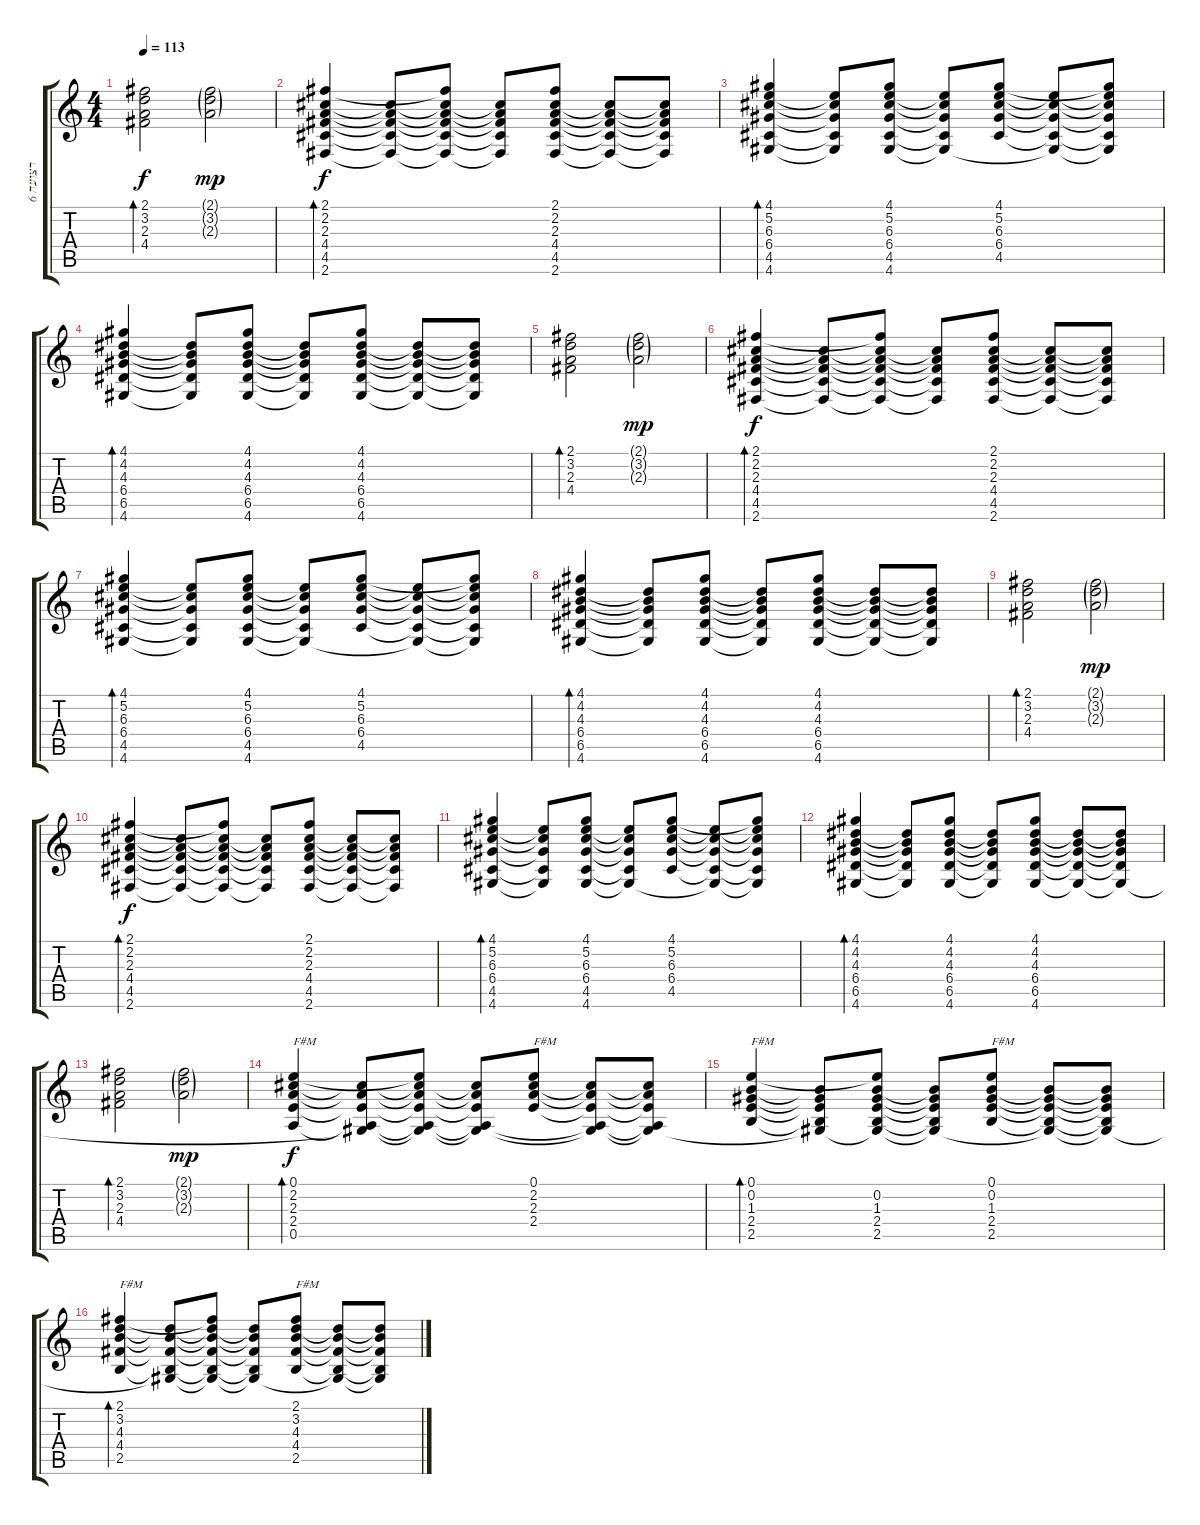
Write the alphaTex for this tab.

\track ("רצועה 6" "רצועה 6") {instrument acousticguitarsteel}
\staff {score tabs}
\tuning (E4 B3 G3 D3 A2 E2) {hide}
\ts (4 4)
\tempo 113
\clef g2
\ks c
(2.1 3.2 2.3 4.4).2{bd 60 dy f} (2.1{g} 3.2{g} 2.3{g}).2{dy mp} |
(2.1 2.2 2.3 4.4 4.5 2.6).4{bd 60 dy f} (2.2{t} 2.3{t} 4.4{t} 4.5{t} 2.6{t}).8 (2.1{t} 2.2{t} 2.3{t} 4.4{t} 4.5{t} 2.6{t}).8 (2.2{t} 2.3{t} 4.4{t} 4.5{t} 2.6{t}).8 (2.1 2.2 2.3 4.4 4.5 2.6).8 (2.2{t} 2.3{t} 4.4{t} 4.5{t} 2.6{t}).8 (2.2{t} 2.3{t} 4.4{t} 4.5{t} 2.6{t}).8 |
(4.1 5.2 6.3 6.4 4.5 4.6).4{bd 60} (5.2{t} 6.3{t} 6.4{t} 4.5{t} 4.6{t}).8 (4.1 5.2 6.3 6.4 4.5 4.6).8 (5.2{t} 6.3{t} 6.4{t} 4.5{t} 4.6{t}).8 (4.1 5.2 6.3 6.4 4.5).8 (5.2{t} 6.3{t} 6.4{t} 4.5{t} 4.6{t}).8 (4.1{t} 5.2{t} 6.3{t} 6.4{t} 4.5{t} 4.6{t}).8 |
(4.1 4.2 4.3 6.4 6.5 4.6).4{bd 60} (4.2{t} 4.3{t} 6.4{t} 6.5{t} 4.6{t}).8 (4.1 4.2 4.3 6.4 6.5 4.6).8 (4.2{t} 4.3{t} 6.4{t} 6.5{t} 4.6{t}).8 (4.1 4.2 4.3 6.4 6.5 4.6).8 (4.2{t} 4.3{t} 6.4{t} 6.5{t} 4.6{t}).8 (4.2{t} 4.3{t} 6.4{t} 6.5{t} 4.6{t}).8 |
(2.1 3.2 2.3 4.4).2{bd 60} (2.1{g} 3.2{g} 2.3{g}).2{dy mp} |
(2.1 2.2 2.3 4.4 4.5 2.6).4{bd 60 dy f} (2.2{t} 2.3{t} 4.4{t} 4.5{t} 2.6{t}).8 (2.1{t} 2.2{t} 2.3{t} 4.4{t} 4.5{t} 2.6{t}).8 (2.2{t} 2.3{t} 4.4{t} 4.5{t} 2.6{t}).8 (2.1 2.2 2.3 4.4 4.5 2.6).8 (2.2{t} 2.3{t} 4.4{t} 4.5{t} 2.6{t}).8 (2.2{t} 2.3{t} 4.4{t} 4.5{t} 2.6{t}).8 |
(4.1 5.2 6.3 6.4 4.5 4.6).4{bd 60} (5.2{t} 6.3{t} 6.4{t} 4.5{t} 4.6{t}).8 (4.1 5.2 6.3 6.4 4.5 4.6).8 (5.2{t} 6.3{t} 6.4{t} 4.5{t} 4.6{t}).8 (4.1 5.2 6.3 6.4 4.5).8 (5.2{t} 6.3{t} 6.4{t} 4.5{t} 4.6{t}).8 (4.1{t} 5.2{t} 6.3{t} 6.4{t} 4.5{t} 4.6{t}).8 |
(4.1 4.2 4.3 6.4 6.5 4.6).4{bd 60} (4.2{t} 4.3{t} 6.4{t} 6.5{t} 4.6{t}).8 (4.1 4.2 4.3 6.4 6.5 4.6).8 (4.2{t} 4.3{t} 6.4{t} 6.5{t} 4.6{t}).8 (4.1 4.2 4.3 6.4 6.5 4.6).8 (4.2{t} 4.3{t} 6.4{t} 6.5{t} 4.6{t}).8 (4.2{t} 4.3{t} 6.4{t} 6.5{t} 4.6{t}).8 |
(2.1 3.2 2.3 4.4).2{bd 60} (2.1{g} 3.2{g} 2.3{g}).2{dy mp} |
(2.1 2.2 2.3 4.4 4.5 2.6).4{bd 60 dy f} (2.2{t} 2.3{t} 4.4{t} 4.5{t} 2.6{t}).8 (2.1{t} 2.2{t} 2.3{t} 4.4{t} 4.5{t} 2.6{t}).8 (2.2{t} 2.3{t} 4.4{t} 4.5{t} 2.6{t}).8 (2.1 2.2 2.3 4.4 4.5 2.6).8 (2.2{t} 2.3{t} 4.4{t} 4.5{t} 2.6{t}).8 (2.2{t} 2.3{t} 4.4{t} 4.5{t} 2.6{t}).8 |
(4.1 5.2 6.3 6.4 4.5 4.6).4{bd 60} (5.2{t} 6.3{t} 6.4{t} 4.5{t} 4.6{t}).8 (4.1 5.2 6.3 6.4 4.5 4.6).8 (5.2{t} 6.3{t} 6.4{t} 4.5{t} 4.6{t}).8 (4.1 5.2 6.3 6.4 4.5).8 (5.2{t} 6.3{t} 6.4{t} 4.5{t} 4.6{t}).8 (4.1{t} 5.2{t} 6.3{t} 6.4{t} 4.5{t} 4.6{t}).8 |
(4.1 4.2 4.3 6.4 6.5 4.6).4{bd 60} (4.2{t} 4.3{t} 6.4{t} 6.5{t} 4.6{t}).8 (4.1 4.2 4.3 6.4 6.5 4.6).8 (4.2{t} 4.3{t} 6.4{t} 6.5{t} 4.6{t}).8 (4.1 4.2 4.3 6.4 6.5 4.6).8 (4.2{t} 4.3{t} 6.4{t} 6.5{t} 4.6{t}).8 (4.2{t} 4.3{t} 6.4{t} 6.5{t} 4.6{t}).8 |
(2.1 3.2 2.3 4.4).2{bd 60} (2.1{g} 3.2{g} 2.3{g}).2{dy mp} |
(0.1 2.2 2.3 2.4 0.5).4{bd 60 txt "F#M" dy f} (2.2{t} 2.3{t} 2.4{t} 0.5{t} 4.6{t}).8 (0.1{t} 2.2{t} 2.3{t} 2.4{t} 0.5{t} 4.6{t}).8 (2.2{t} 2.3{t} 2.4{t} 0.5{t} 4.6{t}).8 (0.1 2.2 2.3 2.4).8{txt "F#M"} (2.2{t} 2.3{t} 2.4{t} 0.5{t} 4.6{t}).8 (2.2{t} 2.3{t} 2.4{t} 0.5{t} 4.6{t}).8 |
(0.1 0.2 1.3 2.4 2.5).4{bd 60 txt "F#M"} (0.2{t} 1.3{t} 2.4{t} 2.5{t} 4.6{t}).8 (0.1{t} 0.2 1.3 2.4 2.5 4.6{t}).8 (0.2{t} 1.3{t} 2.4{t} 2.5{t} 4.6{t}).8 (0.1 0.2 1.3 2.4 2.5).8{txt "F#M"} (0.2{t} 1.3{t} 2.4{t} 2.5{t} 4.6{t}).8 (0.2{t} 1.3{t} 2.4{t} 2.5{t} 4.6{t}).8 |
(2.1 3.2 4.3 4.4 2.5).4{bd 60 txt "F#M"} (3.2{t} 4.3{t} 4.4{t} 2.5{t} 4.6{t}).8 (2.1{t} 3.2{t} 4.3{t} 4.4{t} 2.5{t} 4.6{t}).8 (3.2{t} 4.3{t} 4.4{t} 2.5{t} 4.6{t}).8 (2.1 3.2 4.3 4.4 2.5).8{txt "F#M"} (3.2{t} 4.3{t} 4.4{t} 2.5{t} 4.6{t}).8 (3.2{t} 4.3{t} 4.4{t} 2.5{t} 4.6{t}).8
